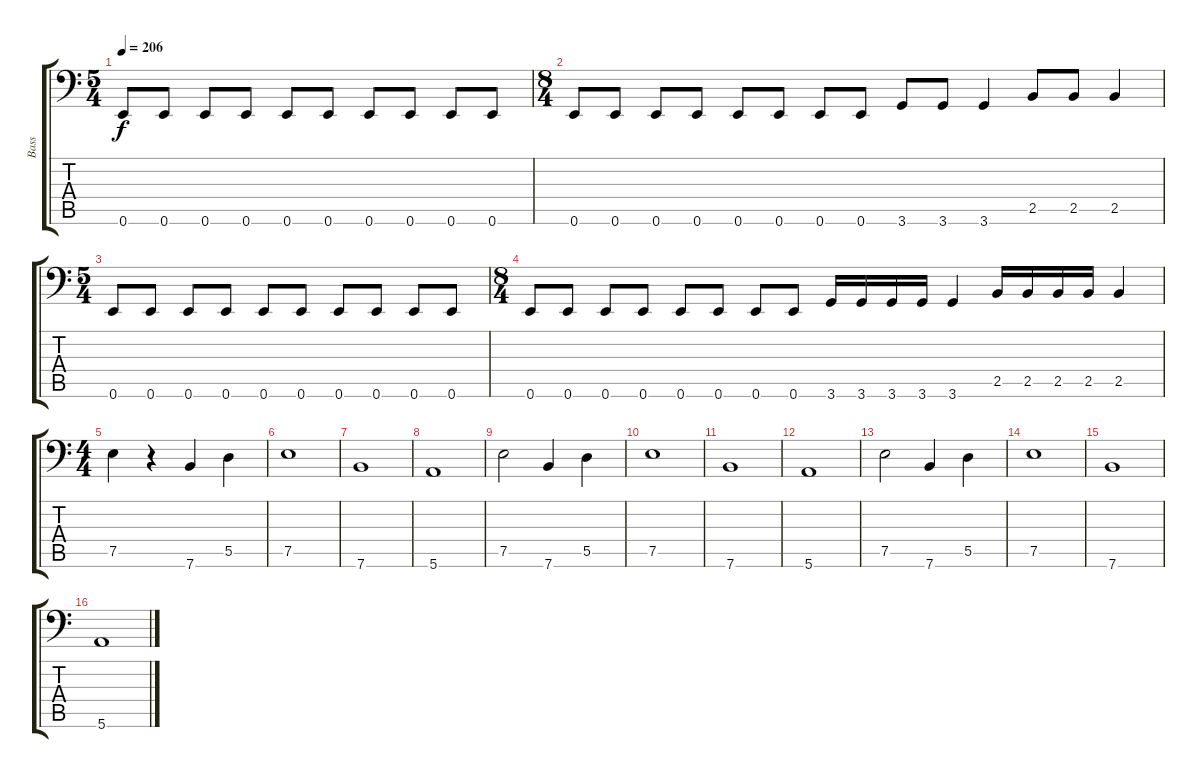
\track ("Bass" "Bass") {instrument electricbasspick}
\staff {score tabs}
\tuning (E3 B2 G2 D2 A1 E1) {hide}
\ts (5 4)
\tempo 206
\clef f4
\ks c
0.6.8{dy f} 0.6.8 0.6.8 0.6.8 0.6.8 0.6.8 0.6.8 0.6.8 0.6.8 0.6.8 |
\ts (8 4)
0.6.8 0.6.8 0.6.8 0.6.8 0.6.8 0.6.8 0.6.8 0.6.8 3.6.8 3.6.8 3.6.4 2.5.8 2.5.8 2.5.4 |
\ts (5 4)
0.6.8 0.6.8 0.6.8 0.6.8 0.6.8 0.6.8 0.6.8 0.6.8 0.6.8 0.6.8 |
\ts (8 4)
0.6.8 0.6.8 0.6.8 0.6.8 0.6.8 0.6.8 0.6.8 0.6.8 3.6.16 3.6.16 3.6.16 3.6.16 3.6.4 2.5.16 2.5.16 2.5.16 2.5.16 2.5.4 |
\ts (4 4)
7.5.4 r.4 7.6.4 5.5.4 |
7.5.1 |
7.6.1 |
5.6.1 |
7.5.2 7.6.4 5.5.4 |
7.5.1 |
7.6.1 |
5.6.1 |
7.5.2 7.6.4 5.5.4 |
7.5.1 |
7.6.1 |
5.6.1
